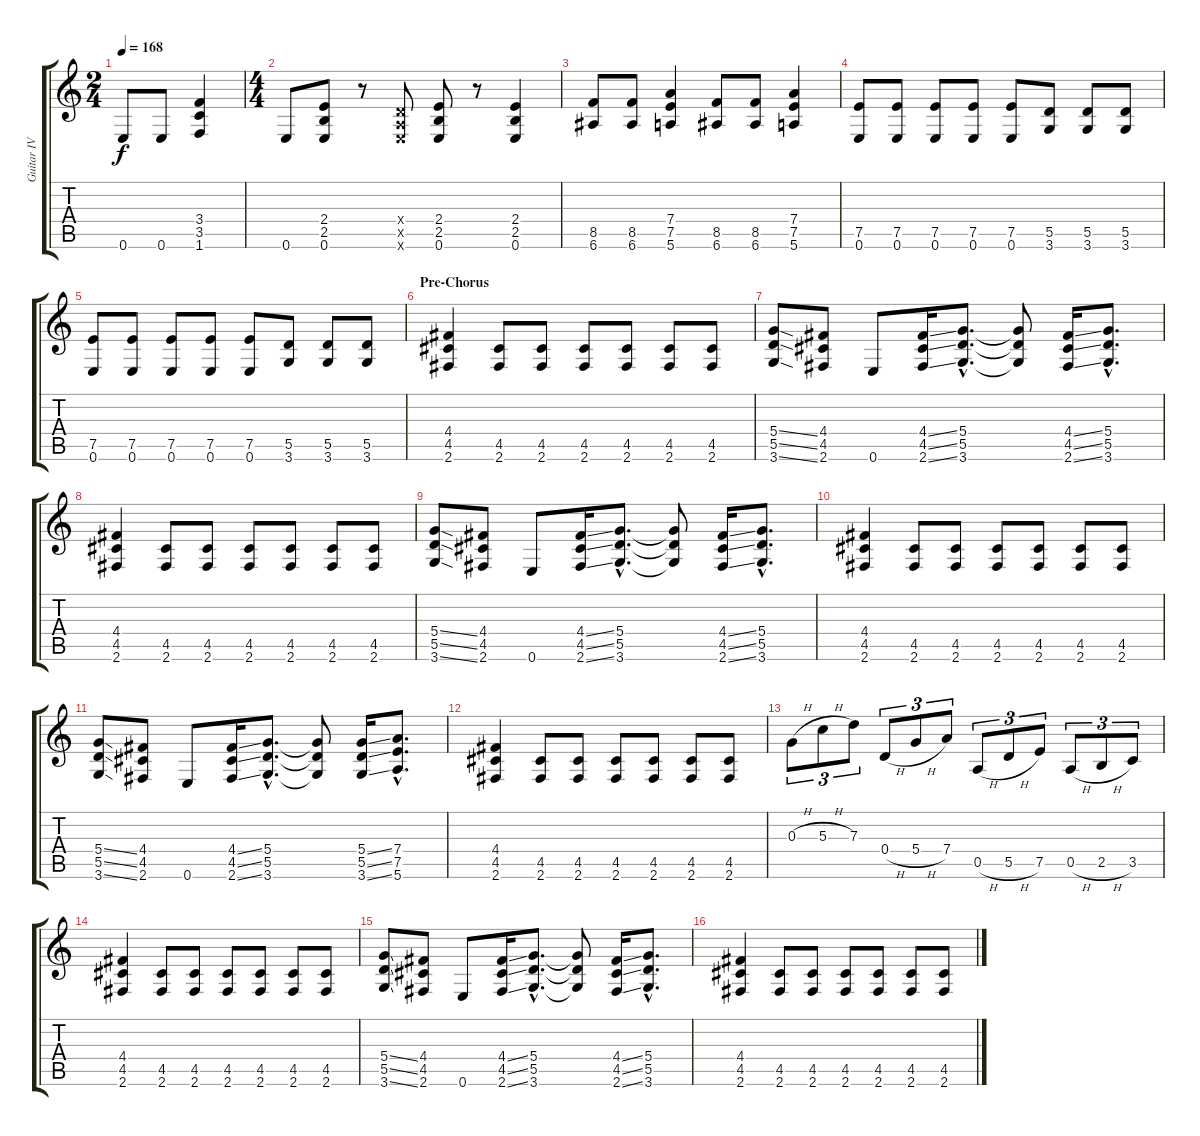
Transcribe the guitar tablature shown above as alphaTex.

\track ("Guitar IV" "Guitar IV") {instrument distortionguitar}
\staff {score tabs}
\tuning (E4 B3 G3 D3 A2 E2) {hide}
\ts (2 4)
\tempo 168
\clef g2
\ks c
0.6.8{dy f} 0.6.8 (3.4 3.5 1.6).4 |
\ts (4 4)
0.6.8 (2.4 2.5 0.6).8 r.8 (0.4{x} 0.5{x} 0.6{x}).8 (2.4 2.5 0.6).8 r.8 (2.4 2.5 0.6).4 |
(8.5 6.6).8 (8.5 6.6).8 (7.4 7.5 5.6).4 (8.5 6.6).8 (8.5 6.6).8 (7.4 7.5 5.6).4 |
(7.5 0.6).8 (7.5 0.6).8 (7.5 0.6).8 (7.5 0.6).8 (7.5 0.6).8 (5.5 3.6).8 (5.5 3.6).8 (5.5 3.6).8 |
(7.5 0.6).8 (7.5 0.6).8 (7.5 0.6).8 (7.5 0.6).8 (7.5 0.6).8 (5.5 3.6).8 (5.5 3.6).8 (5.5 3.6).8 |
\section ("" "Pre-Chorus")
(4.4 4.5 2.6).4 (4.5 2.6).8 (4.5 2.6).8 (4.5 2.6).8 (4.5 2.6).8 (4.5 2.6).8 (4.5 2.6).8 |
(5.4{ss} 5.5{ss} 3.6{ss}).8 (4.4 4.5 2.6).8 0.6.8 (4.4{ss} 4.5{ss} 2.6{ss}).16 (5.4{hac} 5.5{hac} 3.6{hac}).8{d} (5.4{t} 5.5{t} 3.6{t}).8 (4.4{ss} 4.5{ss} 2.6{ss}).16 (5.4{hac} 5.5{hac} 3.6{hac}).8{d} |
(4.4 4.5 2.6).4 (4.5 2.6).8 (4.5 2.6).8 (4.5 2.6).8 (4.5 2.6).8 (4.5 2.6).8 (4.5 2.6).8 |
(5.4{ss} 5.5{ss} 3.6{ss}).8 (4.4 4.5 2.6).8 0.6.8 (4.4{ss} 4.5{ss} 2.6{ss}).16 (5.4{hac} 5.5{hac} 3.6{hac}).8{d} (5.4{t} 5.5{t} 3.6{t}).8 (4.4{ss} 4.5{ss} 2.6{ss}).16 (5.4{hac} 5.5{hac} 3.6{hac}).8{d} |
(4.4 4.5 2.6).4 (4.5 2.6).8 (4.5 2.6).8 (4.5 2.6).8 (4.5 2.6).8 (4.5 2.6).8 (4.5 2.6).8 |
(5.4{ss} 5.5{ss} 3.6{ss}).8 (4.4 4.5 2.6).8 0.6.8 (4.4{ss} 4.5{ss} 2.6{ss}).16 (5.4{hac} 5.5{hac} 3.6{hac}).8{d} (5.4{t} 5.5{t} 3.6{t}).8 (5.4{ss} 5.5{ss} 3.6{ss}).16 (7.4{hac} 7.5{hac} 5.6{hac}).8{d} |
(4.4 4.5 2.6).4 (4.5 2.6).8 (4.5 2.6).8 (4.5 2.6).8 (4.5 2.6).8 (4.5 2.6).8 (4.5 2.6).8 |
0.3{h}.8{tu (3 2)} 5.3{h}.8{tu (3 2)} 7.3.8{tu (3 2)} 0.4{h}.8{tu (3 2)} 5.4{h}.8{tu (3 2)} 7.4.8{tu (3 2)} 0.5{h}.8{tu (3 2)} 5.5{h}.8{tu (3 2)} 7.5.8{tu (3 2)} 0.5{h}.8{tu (3 2)} 2.5{h}.8{tu (3 2)} 3.5.8{tu (3 2)} |
(4.4 4.5 2.6).4 (4.5 2.6).8 (4.5 2.6).8 (4.5 2.6).8 (4.5 2.6).8 (4.5 2.6).8 (4.5 2.6).8 |
(5.4{ss} 5.5{ss} 3.6{ss}).8 (4.4 4.5 2.6).8 0.6.8 (4.4{ss} 4.5{ss} 2.6{ss}).16 (5.4{hac} 5.5{hac} 3.6{hac}).8{d} (5.4{t} 5.5{t} 3.6{t}).8 (4.4{ss} 4.5{ss} 2.6{ss}).16 (5.4{hac} 5.5{hac} 3.6{hac}).8{d} |
(4.4 4.5 2.6).4 (4.5 2.6).8 (4.5 2.6).8 (4.5 2.6).8 (4.5 2.6).8 (4.5 2.6).8 (4.5 2.6).8
